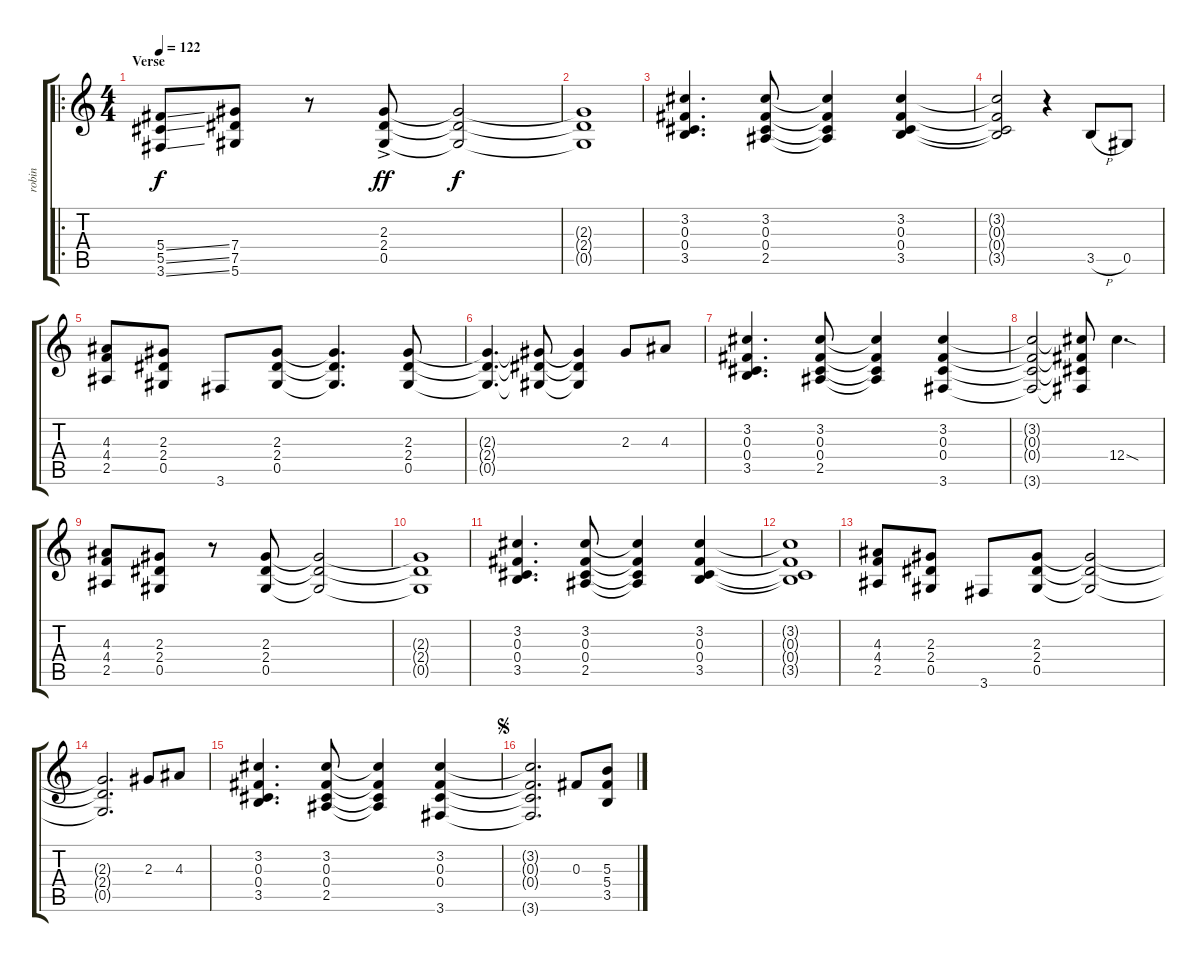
\track ("robin" "robin") {instrument overdrivenguitar}
\staff {score tabs}
\tuning (Eb4 Bb3 Gb3 Db3 Ab2 Eb2) {hide}
\ro
\ts (4 4)
\section ("" "Verse")
\tempo 122
\clef g2
\ks c
(5.4{ss} 5.5{ss} 3.6{ss}).8{dy f} (7.4 7.5 5.6).8 r.8 (2.3{ac} 2.4{ac} 0.5{ac}).8{dy ff} (2.3{t} 2.4{t} 0.5{t}).2{dy f} |
(2.3{t} 2.4{t} 0.5{t}).1 |
(3.2 0.3 0.4 3.5).4{d} (3.2 0.3 0.4 2.5).8 (3.2{t} 0.3{t} 0.4{t} 2.5{t}).4 (3.2 0.3 0.4 3.5).4 |
(3.2{t} 0.3{t} 0.4{t} 3.5{t}).2 r.4 3.5{h}.8 0.5.8 |
(4.3 4.4 2.5).8 (2.3 2.4 0.5).8 3.6.8 (2.3 2.4 0.5).8 (2.3{t} 2.4{t} 0.5{t}).4{d} (2.3 2.4 0.5).8 |
(2.3{t} 2.4{t} 0.5{t}).4{d} (2.3{t} 2.4{t} 0.5{t}).8 (2.3{t} 2.4{t} 0.5{t}).4 2.3.8 4.3.8 |
(3.2 0.3 0.4 3.5).4{d} (3.2 0.3 0.4 2.5).8 (3.2{t} 0.3{t} 0.4{t} 2.5{t}).4 (3.2 0.3 0.4 3.6).4 |
(3.2{t} 0.3{t} 0.4{t} 3.6{t}).2 (3.2{t} 0.3{t} 0.4{t} 3.6{t}).8 12.4{sod}.4{d} |
(4.3 4.4 2.5).8 (2.3 2.4 0.5).8 r.8 (2.3 2.4 0.5).8 (2.3{t} 2.4{t} 0.5{t}).2 |
(2.3{t} 2.4{t} 0.5{t}).1 |
(3.2 0.3 0.4 3.5).4{d} (3.2 0.3 0.4 2.5).8 (3.2{t} 0.3{t} 0.4{t} 2.5{t}).4 (3.2 0.3 0.4 3.5).4 |
(3.2{t} 0.3{t} 0.4{t} 3.5{t}).1 |
(4.3 4.4 2.5).8 (2.3 2.4 0.5).8 3.6.8 (2.3 2.4 0.5).8 (2.3{t} 2.4{t} 0.5{t}).2 |
(2.3{t} 2.4{t} 0.5{t}).2{d} 2.3.8 4.3.8 |
(3.2 0.3 0.4 3.5).4{d} (3.2 0.3 0.4 2.5).8 (3.2{t} 0.3{t} 0.4{t} 2.5{t}).4 (3.2 0.3 0.4 3.6).4 |
\jump segno
(3.2{t} 0.3{t} 0.4{t} 3.6{t}).2{d} 0.3.8 (5.3 5.4 3.5).8
